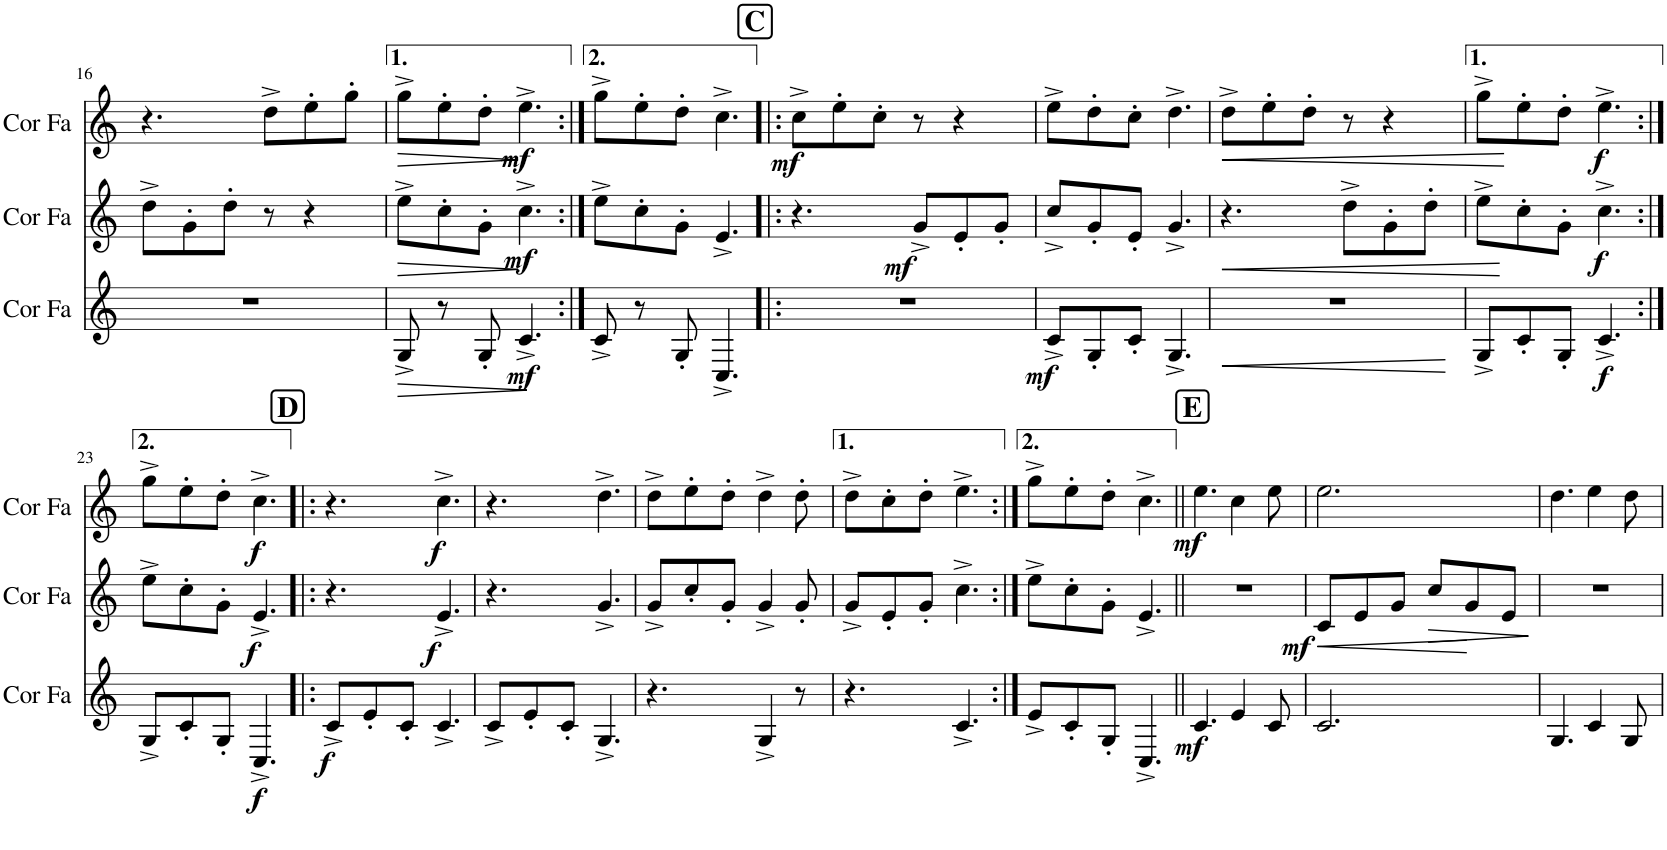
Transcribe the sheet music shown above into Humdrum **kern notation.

**kern	**dynam	**kern	**dynam	**kern	**dynam
*part3	*part3	*part2	*part2	*part1	*part1
*staff3	*staff3	*staff2	*staff2	*staff1	*staff1
*I"Cor en Fa	*	*I"Cor en Fa	*	*I"Cor en Fa	*
*I'Cor Fa	*	*I'Cor Fa	*	*I'Cor Fa	*
!!LO:PB:g=z
*clefG2	*	*clefG2	*	*clefG2	*
*Trd4c7	*	*Trd4c7	*	*Trd4c7	*
*k[]	*	*k[]	*	*k[]	*
*M6/8	*	*M6/8	*	*M6/8	*
=16	=16	=16	=16	=16	=16
2.r	.	8dd^\L	.	4.r	.
.	.	8g'\	.	.	.
.	.	8dd'\J	.	.	.
.	.	8r	.	8dd^\L	.
.	.	4r	.	8ee'\	.
.	.	.	.	8gg'\J	.
=17	=17	=17	=17	=17	=17
!	!LO:HP:b	!	!LO:HP:b	!	!LO:HP:b
8G^/	>	8ee^\L	>	8gg^\L	>
8r	.	8cc'\	.	8ee'\	.
8G'/	.	8g'\J	.	8dd'\J	.
!	!LO:DY:b	!	!LO:DY:b	!	!LO:DY:b
4.c^/	mf	4.cc^\	mf	4.ee^\	mf
.	]	.	]	.	]
=18:|!	=18:|!	=18:|!	=18:|!	=18:|!	=18:|!
8c^/	.	8ee^\L	.	8gg^\L	.
8r	.	8cc'\	.	8ee'\	.
8G'/	.	8g'\J	.	8dd'\J	.
4.C^/	.	4.e^/	.	4.cc^\	.
!!LO:REH:place=s1:a:B:cj:fs=14:t=C
=19!|:	=19!|:	=19!|:	=19!|:	=19!|:	=19!|:
!	!	!	!	!	!LO:DY:b
2.r	.	4.r	.	8cc^\L	mf
.	.	.	.	8ee'\	.
.	.	.	.	8cc'\J	.
!	!	!	!LO:DY:b	!	!
.	.	8g^/L	mf	8r	.
.	.	8e'/	.	4r	.
.	.	8g'/J	.	.	.
=20	=20	=20	=20	=20	=20
!	!LO:DY:b	!	!	!	!
8c^/L	mf	8cc^/L	.	8ee^\L	.
8G'/	.	8g'/	.	8dd'\	.
8c'/J	.	8e'/J	.	8cc'\J	.
4.G^/	.	4.g^/	.	4.dd^\	.
=21	=21	=21	=21	=21	=21
!	!LO:HP:b	!	!LO:HP:b	!	!LO:HP:b
2.r	<	4.r	<	8dd^\L	<
.	.	.	.	8ee'\	.
.	.	.	.	8dd'\J	.
.	.	8dd^\L	.	8r	.
.	.	8g'\	.	4r	.
.	.	8dd'\J	.	.	.
.	[	.	[	.	[
=22	=22	=22	=22	=22	=22
8G^/L	.	8ee^\L	.	8gg^\L	.
8c'/	.	8cc'\	.	8ee'\	.
8G'/J	.	8g'\J	.	8dd'\J	.
!	!LO:DY:b	!	!LO:DY:b	!	!LO:DY:b
4.c^/	f	4.cc^\	f	4.ee^\	f
!!LO:LB:g=z
=23:|!	=23:|!	=23:|!	=23:|!	=23:|!	=23:|!
8G^/L	.	8ee^\L	.	8gg^\L	.
8c'/	.	8cc'\	.	8ee'\	.
8G'/J	.	8g'\J	.	8dd'\J	.
!	!LO:DY:b	!	!LO:DY:b	!	!LO:DY:b
4.C^/	f	4.e^/	f	4.cc^\	f
!!LO:REH:place=s1:a:B:cj:fs=14:t=D
=24!|:	=24!|:	=24!|:	=24!|:	=24!|:	=24!|:
!	!LO:DY:b	!	!	!	!
8c^/L	f	4.r	.	4.r	.
8e'/	.	.	.	.	.
8c'/J	.	.	.	.	.
!	!	!	!LO:DY:b	!	!LO:DY:b
4.c^/	.	4.e^/	f	4.cc^\	f
=25	=25	=25	=25	=25	=25
8c^/L	.	4.r	.	4.r	.
8e'/	.	.	.	.	.
8c'/J	.	.	.	.	.
4.G^/	.	4.g^/	.	4.dd^\	.
=26	=26	=26	=26	=26	=26
4.r	.	8g^/L	.	8dd^\L	.
.	.	8cc'/	.	8ee'\	.
.	.	8g'/J	.	8dd'\J	.
4G^/	.	4g^/	.	4dd^\	.
8r	.	8g'/	.	8dd'\	.
=27	=27	=27	=27	=27	=27
4.r	.	8g^/L	.	8dd^\L	.
.	.	8e'/	.	8cc'\	.
.	.	8g'/J	.	8dd'\J	.
4.c^/	.	4.cc^\	.	4.ee^\	.
=28:|!	=28:|!	=28:|!	=28:|!	=28:|!	=28:|!
8e^/L	.	8ee^\L	.	8gg^\L	.
8c'/	.	8cc'\	.	8ee'\	.
8G'/J	.	8g'\J	.	8dd'\J	.
4.C^/	.	4.e^/	.	4.cc^\	.
!!LO:REH:place=s1:a:B:cj:fs=14:t=E
=29||	=29||	=29||	=29||	=29||	=29||
!	!LO:DY:b	!	!LO:DY:b	!	!LO:DY:b
4.c/	mf	2.r	mf	4.ee\	mf
4e/	.	.	.	4cc\	.
8c/	.	.	.	8ee\	.
=30	=30	=30	=30	=30	=30
!	!	!	!LO:HP:b	!	!
2.c/	.	8c/L	<	2.ee\	.
.	.	8e/	.	.	.
.	.	8g/J	.	.	.
!	!	!	!LO:HP:b	!	!
.	.	8cc/L	>	.	.
.	.	8g/	.	.	.
.	.	8e/J	.	.	.
.	.	.	[ ]	.	.
=31	=31	=31	=31	=31	=31
4.G/	.	2.r	.	4.dd\	.
4c/	.	.	.	4ee\	.
8G/	.	.	.	8dd\	.
=	=	=	=	=	=
*-	*-	*-	*-	*-	*-
